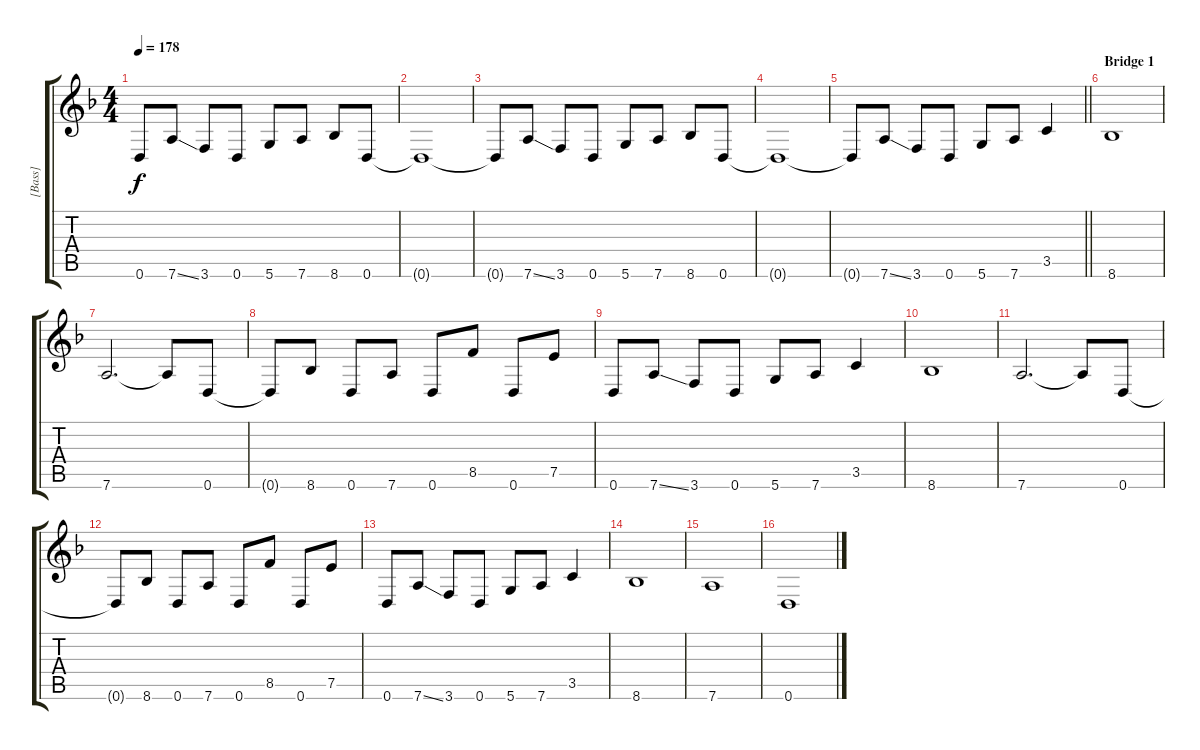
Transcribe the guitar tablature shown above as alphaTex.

\track ("[Bass]" "[Bass]") {instrument electricbassfinger}
\staff {score tabs}
\tuning (E4 B3 G3 D3 A2 D2) {hide}
\ts (4 4)
\tempo 178
\clef g2
\ks dminor
0.6{t}.8{dy f} 7.6{ss}.8 3.6.8 0.6.8 5.6.8 7.6.8 8.6.8 0.6.8 |
0.6{t}.1 |
0.6{t}.8 7.6{ss}.8 3.6.8 0.6.8 5.6.8 7.6.8 8.6.8 0.6.8 |
0.6{t}.1 |
\barLineRight lightlight
0.6{t}.8 7.6{ss}.8 3.6.8 0.6.8 5.6.8 7.6.8 3.5.4 |
\section ("" "Bridge 1")
8.6.1 |
7.6.2{d} 7.6{t}.8 0.6.8 |
0.6{t}.8 8.6.8 0.6.8 7.6.8 0.6.8 8.5.8 0.6.8 7.5.8 |
0.6.8 7.6{ss}.8 3.6.8 0.6.8 5.6.8 7.6.8 3.5.4 |
8.6.1 |
7.6.2{d} 7.6{t}.8 0.6.8 |
0.6{t}.8 8.6.8 0.6.8 7.6.8 0.6.8 8.5.8 0.6.8 7.5.8 |
0.6.8 7.6{ss}.8 3.6.8 0.6.8 5.6.8 7.6.8 3.5.4 |
8.6.1 |
7.6.1 |
0.6.1
